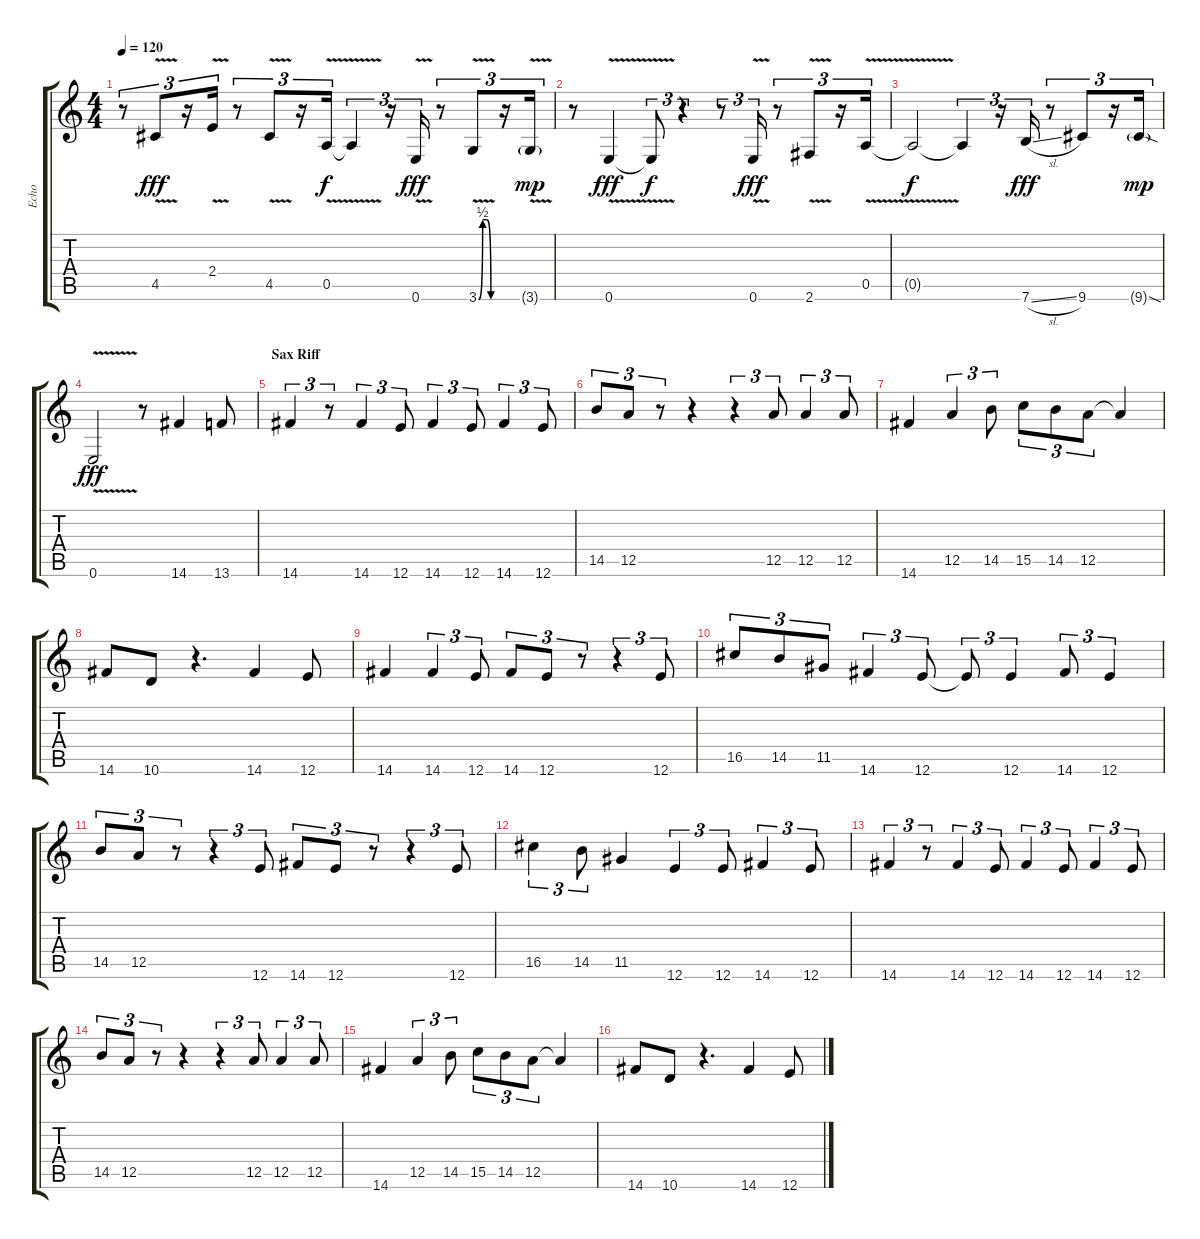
\track ("Echo" "Echo") {instrument electricguitarjazz}
\staff {score tabs}
\tuning (E4 B3 G3 D3 A2 E2) {hide}
\ts (4 4)
\tempo 120
\clef g2
\ks c
r.8{tu (3 2) dy fff} 4.5{v}.8{tu (3 2)} r.16{tu (3 2)} 2.4{v}.16{tu (3 2)} r.8{tu (3 2)} 4.5{v}.8{tu (3 2)} r.16{tu (3 2)} 0.5{v}.16{tu (3 2) dy f} 0.5{t}.4{tu (3 2)} r.16{tu (3 2)} 0.6{v}.16{tu (3 2) dy fff} r.8{tu (3 2)} 3.6{be (custom 0 0 15 2 30 2 45 0 60 0) v}.8{tu (3 2)} r.16{tu (3 2)} 3.6{v g}.16{tu (3 2) dy mp} |
r.8 0.6{v}.4{dy fff} 0.6{t}.8{tu (3 2) dy f} r.4{tu (3 2)} r.8{tu (3 2)} 0.6{v}.16{tu (3 2) dy fff} r.8{tu (3 2)} 2.6{v}.8{tu (3 2)} r.16{tu (3 2)} 0.5{v}.16{tu (3 2)} |
0.5{t}.2{dy f} 0.5{t}.4{tu (3 2)} r.16{tu (3 2)} 7.6{sl}.16{tu (3 2) dy fff} r.8{tu (3 2)} 9.6.8{tu (3 2)} r.16{tu (3 2)} 9.6{sod g}.16{tu (3 2) dy mp} |
0.6{v}.2{dy fff} r.8 14.6.4{volume 16 instrument trombone} 13.6.8 |
\section ("" "Sax Riff")
14.6.4{tu (3 2)} r.8{tu (3 2)} 14.6.4{tu (3 2)} 12.6.8{tu (3 2)} 14.6.4{tu (3 2)} 12.6.8{tu (3 2)} 14.6.4{tu (3 2)} 12.6.8{tu (3 2)} |
14.5.8{tu (3 2)} 12.5.8{tu (3 2)} r.8{tu (3 2)} r.4 r.4{tu (3 2)} 12.5.8{tu (3 2)} 12.5.4{tu (3 2)} 12.5.8{tu (3 2)} |
14.6.4 12.5.4{tu (3 2)} 14.5.8{tu (3 2)} 15.5.8{tu (3 2)} 14.5.8{tu (3 2)} 12.5.8{tu (3 2)} 12.5{t}.4 |
14.6.8 10.6.8 r.4{d} 14.6.4 12.6.8 |
14.6.4 14.6.4{tu (3 2)} 12.6.8{tu (3 2)} 14.6.8{tu (3 2)} 12.6.8{tu (3 2)} r.8{tu (3 2)} r.4{tu (3 2)} 12.6.8{tu (3 2)} |
16.5.8{tu (3 2)} 14.5.8{tu (3 2)} 11.5.8{tu (3 2)} 14.6.4{tu (3 2)} 12.6.8{tu (3 2)} 12.6{t}.8{tu (3 2)} 12.6.4{tu (3 2)} 14.6.8{tu (3 2)} 12.6.4{tu (3 2)} |
14.5.8{tu (3 2)} 12.5.8{tu (3 2)} r.8{tu (3 2)} r.4{tu (3 2)} 12.6.8{tu (3 2)} 14.6.8{tu (3 2)} 12.6.8{tu (3 2)} r.8{tu (3 2)} r.4{tu (3 2)} 12.6.8{tu (3 2)} |
16.5.4{tu (3 2)} 14.5.8{tu (3 2)} 11.5.4 12.6.4{tu (3 2)} 12.6.8{tu (3 2)} 14.6.4{tu (3 2)} 12.6.8{tu (3 2)} |
14.6.4{tu (3 2)} r.8{tu (3 2)} 14.6.4{tu (3 2)} 12.6.8{tu (3 2)} 14.6.4{tu (3 2)} 12.6.8{tu (3 2)} 14.6.4{tu (3 2)} 12.6.8{tu (3 2)} |
14.5.8{tu (3 2)} 12.5.8{tu (3 2)} r.8{tu (3 2)} r.4 r.4{tu (3 2)} 12.5.8{tu (3 2)} 12.5.4{tu (3 2)} 12.5.8{tu (3 2)} |
14.6.4 12.5.4{tu (3 2)} 14.5.8{tu (3 2)} 15.5.8{tu (3 2)} 14.5.8{tu (3 2)} 12.5.8{tu (3 2)} 12.5{t}.4 |
14.6.8 10.6.8 r.4{d} 14.6.4 12.6.8
